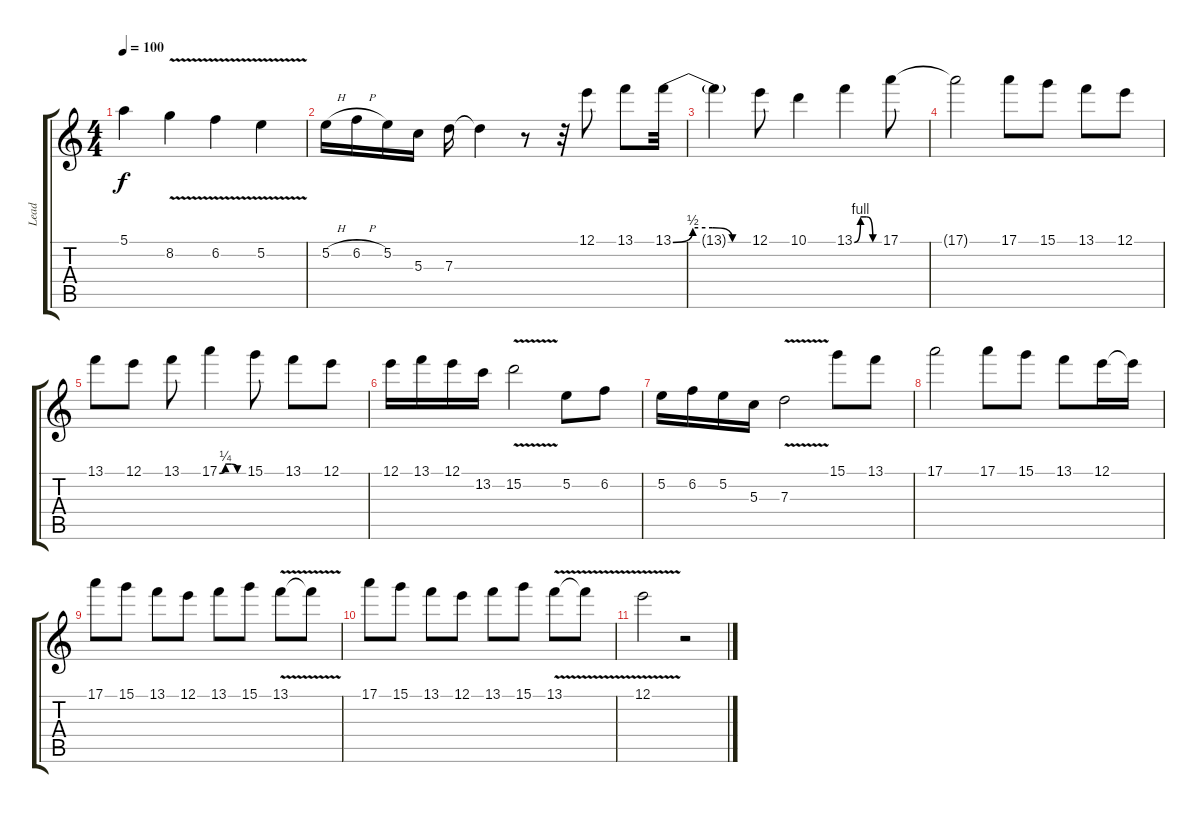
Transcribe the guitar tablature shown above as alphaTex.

\track ("Lead" "Lead") {instrument distortionguitar}
\staff {score tabs}
\tuning (E4 B3 G3 D3 A2 E2) {hide}
\ts (4 4)
\tempo 100
\clef g2
\ks c
5.1.4{dy f} 8.2{v}.4 6.2{v}.4 5.2{v}.4 |
5.2{h}.16 6.2{h}.16 5.2.16 5.3.16 7.3.16 7.3{t}.4 r.8 r.32 12.1.8 13.1.8 13.1{be (custom 0 0 15 2 30 2 45 0 60 0)}.32 |
13.1{t}.4 12.1.8 10.1.4 13.1{be (custom 0 0 15 4 30 4 45 0 60 0)}.4 17.1.8 |
17.1{t}.2 17.1.8 15.1.8 13.1.8 12.1.8 |
13.1.8 12.1.8 13.1.8 17.1{be (custom 0 0 15 1 30 1 45 0 60 0)}.4 15.1.8 13.1.8 12.1.8 |
12.1.16 13.1.16 12.1.16 13.2.16 15.2{v}.2 5.2.8 6.2.8 |
5.2.16 6.2.16 5.2.16 5.3.16 7.3{v}.2 15.1.8 13.1.8 |
17.1.2 17.1.8 15.1.8 13.1.8 12.1.16 12.1{t}.16 |
17.1.8 15.1.8 13.1.8 12.1.8 13.1.8 15.1.8 13.1{v}.8 13.1{t}.8 |
17.1.8 15.1.8 13.1.8 12.1.8 13.1.8 15.1.8 13.1{v}.8 13.1{t}.8 |
12.1{v}.2 r.2
